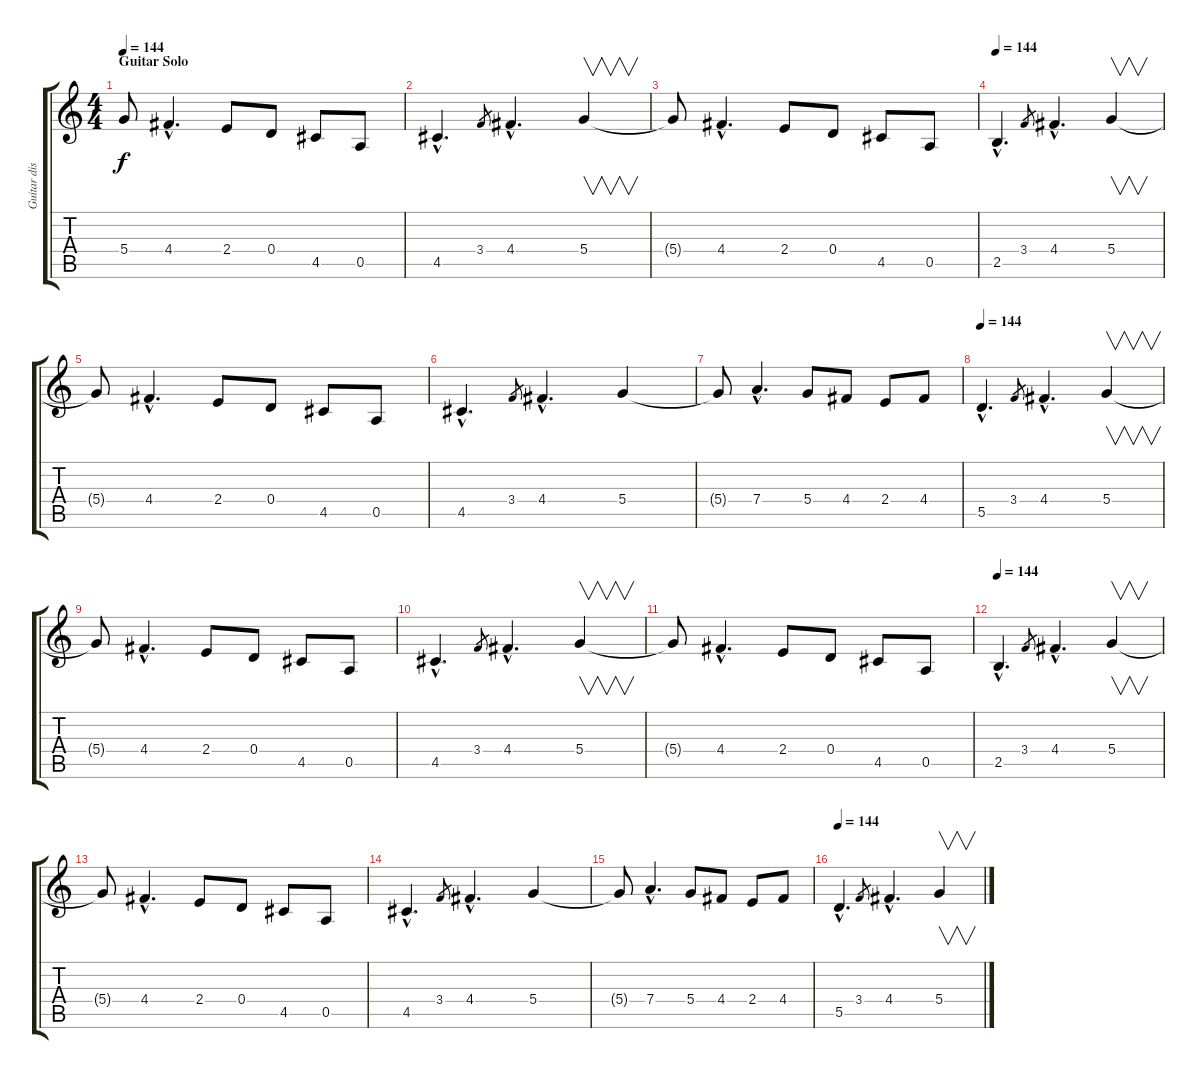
\track ("Guitar distortion 3" "Guitar dis") {instrument distortionguitar}
\staff {score tabs}
\tuning (E4 B3 G3 D3 A2 E2) {hide}
\ts (4 4)
\section ("" "Guitar Solo")
\tempo 144
\clef g2
\ks c
5.4{t}.8{dy f balance 8} 4.4{hac}.4{d} 2.4.8 0.4.8 4.5.8 0.5.8 |
4.5{hac}.4{d} 3.4.8{gr} 4.4{hac}.4{d} 5.4.4{v} |
5.4{t}.8 4.4{hac}.4{d} 2.4.8 0.4.8 4.5.8 0.5.8 |
\tempo 144
2.5{hac}.4{d} 3.4.8{gr} 4.4{hac}.4{d} 5.4.4{v} |
5.4{t}.8 4.4{hac}.4{d} 2.4.8 0.4.8 4.5.8 0.5.8 |
4.5{hac}.4{d} 3.4.8{gr} 4.4{hac}.4{d} 5.4.4 |
5.4{t}.8 7.4{hac}.4{d} 5.4.8 4.4.8 2.4.8 4.4.8 |
\tempo 144
5.5{hac}.4{d} 3.4.8{gr} 4.4{hac}.4{d} 5.4.4{v} |
5.4{t}.8 4.4{hac}.4{d} 2.4.8 0.4.8 4.5.8 0.5.8 |
4.5{hac}.4{d} 3.4.8{gr} 4.4{hac}.4{d} 5.4.4{v} |
5.4{t}.8 4.4{hac}.4{d} 2.4.8 0.4.8 4.5.8 0.5.8 |
\tempo 144
2.5{hac}.4{d} 3.4.8{gr} 4.4{hac}.4{d} 5.4.4{v} |
5.4{t}.8 4.4{hac}.4{d} 2.4.8 0.4.8 4.5.8 0.5.8 |
4.5{hac}.4{d} 3.4.8{gr} 4.4{hac}.4{d} 5.4.4 |
5.4{t}.8 7.4{hac}.4{d} 5.4.8 4.4.8 2.4.8 4.4.8 |
\tempo 144
5.5{hac}.4{d} 3.4.8{gr} 4.4{hac}.4{d} 5.4.4{v}
